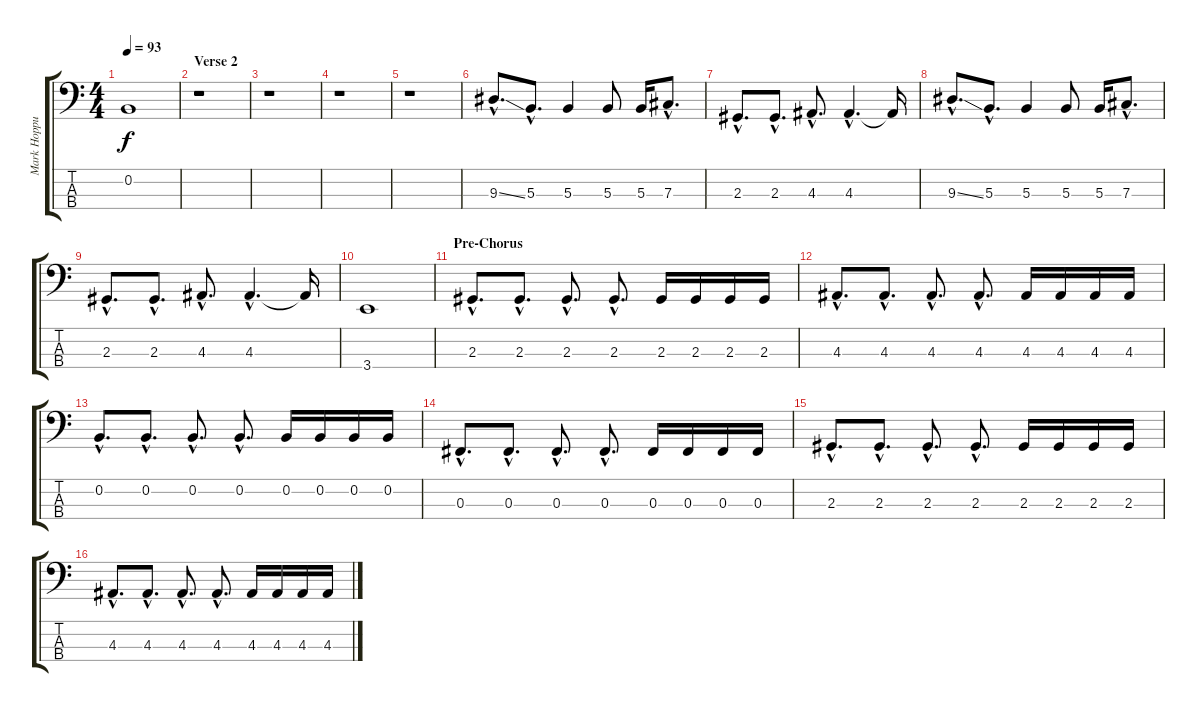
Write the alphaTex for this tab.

\track ("Mark Hoppus" "Mark Hoppu") {instrument electricbasspick}
\staff {score tabs}
\tuning (E2 B1 Gb1 Db1) {hide}
\ts (4 4)
\tempo 93
\clef f4
\ks c
0.2{t}.1{dy f} |
\section ("" "Verse 2")
r.1 |
r.1 |
r.1 |
r.1 |
9.3{ss hac}.8{d} 5.3{hac}.8{d} 5.3.4 5.3.8 5.3.16 7.3{hac}.8{d} |
2.3{hac}.8{d} 2.3{hac}.8{d} 4.3{hac}.8{d} 4.3{hac}.4{d} 4.3{t}.16 |
9.3{ss hac}.8{d} 5.3{hac}.8{d} 5.3.4 5.3.8 5.3.16 7.3{hac}.8{d} |
2.3{hac}.8{d} 2.3{hac}.8{d} 4.3{hac}.8{d} 4.3{hac}.4{d} 4.3{t}.16 |
3.4.1 |
\section ("" "Pre-Chorus")
2.3{hac}.8{d} 2.3{hac}.8{d} 2.3{hac}.8{d} 2.3{hac}.8{d} 2.3.16 2.3.16 2.3.16 2.3.16 |
4.3{hac}.8{d} 4.3{hac}.8{d} 4.3{hac}.8{d} 4.3{hac}.8{d} 4.3.16 4.3.16 4.3.16 4.3.16 |
0.2{hac}.8{d} 0.2{hac}.8{d} 0.2{hac}.8{d} 0.2{hac}.8{d} 0.2.16 0.2.16 0.2.16 0.2.16 |
0.3{hac}.8{d} 0.3{hac}.8{d} 0.3{hac}.8{d} 0.3{hac}.8{d} 0.3.16 0.3.16 0.3.16 0.3.16 |
2.3{hac}.8{d} 2.3{hac}.8{d} 2.3{hac}.8{d} 2.3{hac}.8{d} 2.3.16 2.3.16 2.3.16 2.3.16 |
4.3{hac}.8{d} 4.3{hac}.8{d} 4.3{hac}.8{d} 4.3{hac}.8{d} 4.3.16 4.3.16 4.3.16 4.3.16
